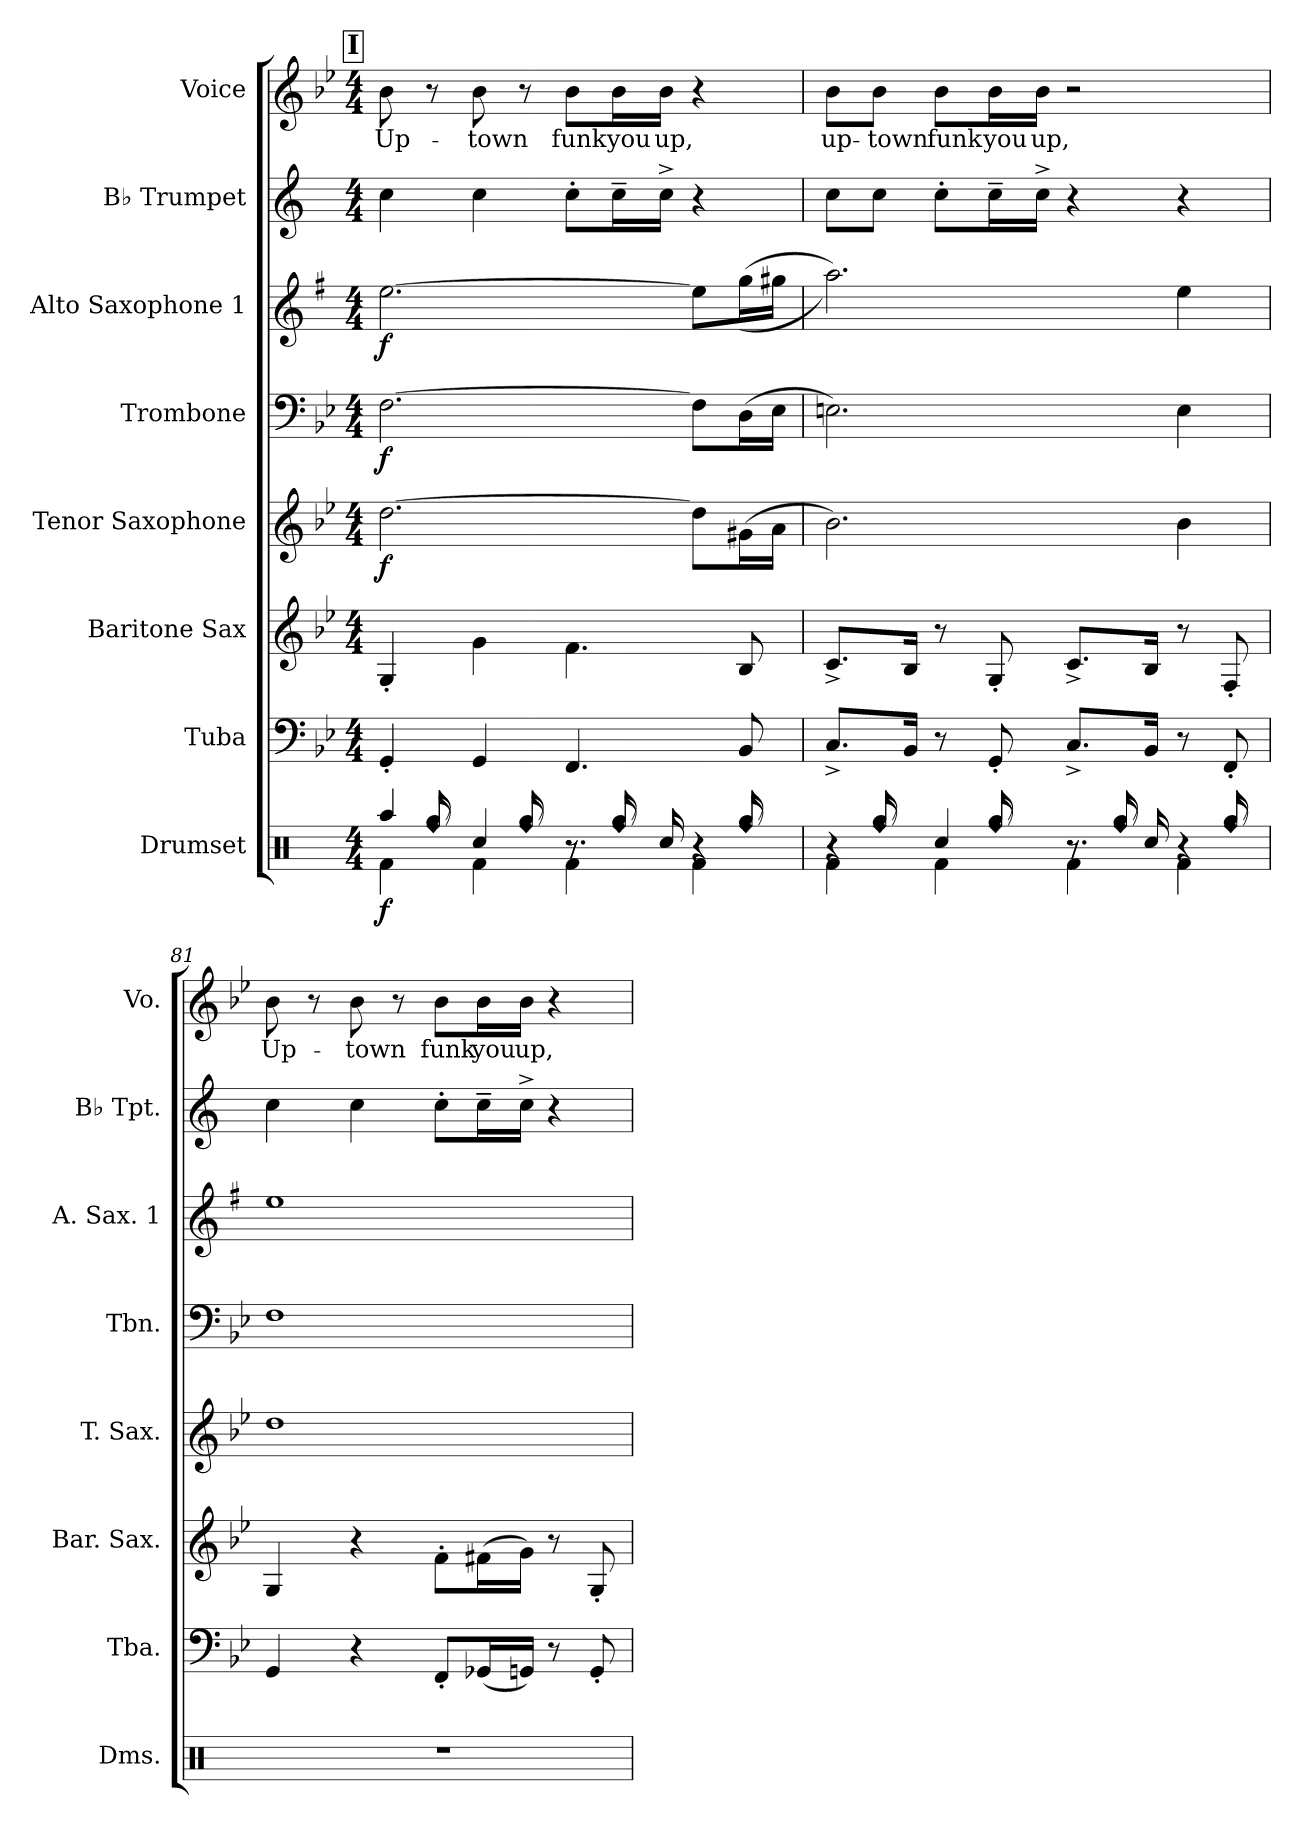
**kern	**dynam	**kern	**kern	**kern	**dynam	**kern	**dynam	**kern	**dynam	**kern	**kern	**text
*part8	*part8	*part7	*part6	*part5	*part5	*part4	*part4	*part3	*part3	*part2	*part1	*part1
*staff8	*staff8	*staff7	*staff6	*staff5	*staff5	*staff4	*staff4	*staff3	*staff3	*staff2	*staff1	*staff1
*I"Drumset	*	*I"Tuba	*I"Baritone Sax	*I"Tenor Saxophone	*	*I"Trombone	*	*I"Alto Saxophone 1	*	*I"B♭ Trumpet	*I"Voice	*
*I'Dms.	*	*I'Tba.	*I'Bar. Sax.	*I'T. Sax.	*	*I'Tbn.	*	*I'A. Sax. 1	*	*I'B♭ Tpt.	*I'Vo.	*
*clefX	*	*clefF4	*clefG2	*clefG2	*	*clefF4	*	*clefG2	*	*clefG2	*clefG2	*
*	*	*	*ITrd12c21	*ITrd8c14	*	*	*	*ITrd5c9	*	*ITrd1c2	*	*
*k[]	*	*k[b-e-]	*k[b-e-]	*k[b-e-]	*	*k[b-e-]	*	*k[b-e-]	*	*k[b-e-]	*k[b-e-]	*
*M4/4	*	*M4/4	*M4/4	*M4/4	*	*M4/4	*	*M4/4	*	*M4/4	*M4/4	*
!!LO:REH:place=s1:a:B:t=I
=79	=79	=79	=79	=79	=79	=79	=79	=79	=79	=79	=79	=79
*^	*	*	*	*	*	*	*	*	*	*	*	*
*	*^	*	*	*	*	*	*	*	*	*	*	*	*
*	*	*^	*	*	*	*	*	*	*	*	*	*	*	*
!	!	!	!	!LO:DY:b	!	!	!	!LO:DY:b	!	!LO:DY:b	!	!LO:DY:b	!	!	!LO:LY:b
4Raa/	4Rf\	8ryy	8ryy	f	4GG'/	4GG'/	[2.d\	f	[2.F\	f	[2.g\	f	4b-\	8b-\	Up-
!	!	!	!LO:N:head=diamond	!	!	!	!	!	!	!	!	!	!	!	!
.	.	8Rgg/	8Rff/	.	.	.	.	.	.	.	.	.	.	8r	.
!	!	!	!	!	!	!	!	!	!	!	!	!	!	!	!LO:LY:b
4Rcc/	4Rf\	8ryy	8ryy	.	4GG/	4G\	.	.	.	.	.	.	4b-\	8b-\	-town
!	!	!	!LO:N:head=diamond	!	!	!	!	!	!	!	!	!	!	!	!
.	.	8Rgg/	8Rff/	.	.	.	.	.	.	.	.	.	.	8r	.
!	!	!	!	!	!	!	!	!	!	!	!	!	!	!	!LO:LY:b
8.r	4Rf\	8r	8ryy	.	4.FF/	4.F\	.	.	.	.	.	.	8b-'\L	8b-\L	funk
!	!	!	!LO:N:head=diamond	!	!	!	!	!	!	!	!	!	!	!	!LO:LY:b
.	.	8Rgg/	8Rff/	.	.	.	.	.	.	.	.	.	16b-~\L	16b-\L	you
!	!	!	!	!	!	!	!	!	!	!	!	!	!	!	!LO:LY:b
16Rcc/	.	.	.	.	.	.	.	.	.	.	.	.	16b-^\JJ	16b-\JJ	up,
4r	4Rf\	8ryy	8ryy	.	.	.	8d\L]	.	8F\L]	.	8g\L]	.	4r	4r	.
!	!	!	!LO:N:head=diamond	!	!	!	!	!	!	!	!	!	!	!	!
.	.	8Rgg/	8Rff/	.	8BB-/	8BB-/	(16G#X\L	.	(16D\L	.	((16b-\L	.	.	.	.
.	.	.	.	.	.	.	16A\JJ	.	16E-\JJ	.	16bn\JJ	.	.	.	.
!!LO:PB:g=z
=80	=80	=80	=80	=80	=80	=80	=80	=80	=80	=80	=80	=80	=80	=80	=80
!	!	!	!	!	!	!	!	!	!	!	!	!	!	!	!LO:LY:b
4r	4Rf\	8ryy	8ryy	.	8.C^/L	8.C^/L	2.B-\)	.	2.En\)	.	2.cc\))	.	8b-\L	8b-\L	up-
!	!	!	!LO:N:head=diamond	!	!	!	!	!	!	!	!	!	!	!	!LO:LY:b
.	.	8Rgg/	8Rff/	.	.	.	.	.	.	.	.	.	8b-\J	8b-\J	-town
.	.	.	.	.	16BB-/Jk	16BB-/Jk	.	.	.	.	.	.	.	.	.
!	!	!	!	!	!	!	!	!	!	!	!	!	!	!	!LO:LY:b
4Rcc/	4Rf\	8ryy	8ryy	.	8r	8r	.	.	.	.	.	.	8b-'\L	8b-\L	funk
!	!	!	!LO:N:head=diamond	!	!	!	!	!	!	!	!	!	!	!	!LO:LY:b
.	.	8Rgg/	8Rff/	.	8GG'/	8GG'/	.	.	.	.	.	.	16b-~\L	16b-\L	you
!	!	!	!	!	!	!	!	!	!	!	!	!	!	!	!LO:LY:b
.	.	.	.	.	.	.	.	.	.	.	.	.	16b-^\JJ	16b-\JJ	up,
8.r	4Rf\	8r	8ryy	.	8.C^/L	8.C^/L	.	.	.	.	.	.	4r	2r	.
!	!	!	!LO:N:head=diamond	!	!	!	!	!	!	!	!	!	!	!	!
.	.	8Rgg/	8Rff/	.	.	.	.	.	.	.	.	.	.	.	.
16Rcc/	.	.	.	.	16BB-/Jk	16BB-/Jk	.	.	.	.	.	.	.	.	.
4r	4Rf\	8ryy	8ryy	.	8r	8r	4B-\	.	4E\	.	4g\	.	4r	.	.
!	!	!	!LO:N:head=diamond	!	!	!	!	!	!	!	!	!	!	!	!
.	.	8Rgg/	8Rff/	.	8FF'/	8FF'/	.	.	.	.	.	.	.	.	.
=81	=81	=81	=81	=81	=81	=81	=81	=81	=81	=81	=81	=81	=81	=81	=81
!	!	!	!	!	!	!	!	!	!	!	!	!	!	!	!LO:LY:b
*v	*v	*v	*v	*	*	*	*	*	*	*	*	*	*	*	*
1r	.	4GG/	4GG/	1d	.	1F	.	1g	.	4b-\	8b-\	Up-
.	.	.	.	.	.	.	.	.	.	.	8r	.
!	!	!	!	!	!	!	!	!	!	!	!	!LO:LY:b
.	.	4r	4r	.	.	.	.	.	.	4b-\	8b-\	-town
.	.	.	.	.	.	.	.	.	.	.	8r	.
!	!	!	!	!	!	!	!	!	!	!	!	!LO:LY:b
.	.	8FF'/L	8F'\L	.	.	.	.	.	.	8b-'\L	8b-\L	funk
!	!	!	!	!	!	!	!	!	!	!	!	!LO:LY:b
.	.	(16GG-X/L	(16F#X\L	.	.	.	.	.	.	16b-~\L	16b-\L	you
!	!	!	!	!	!	!	!	!	!	!	!	!LO:LY:b
.	.	16GGn/JJ)	16G\JJ)	.	.	.	.	.	.	16b-^\JJ	16b-\JJ	up,
.	.	8r	8r	.	.	.	.	.	.	4r	4r	.
.	.	8GG'/	8GG'/	.	.	.	.	.	.	.	.	.
=	=	=	=	=	=	=	=	=	=	=	=	=
*-	*-	*-	*-	*-	*-	*-	*-	*-	*-	*-	*-	*-
